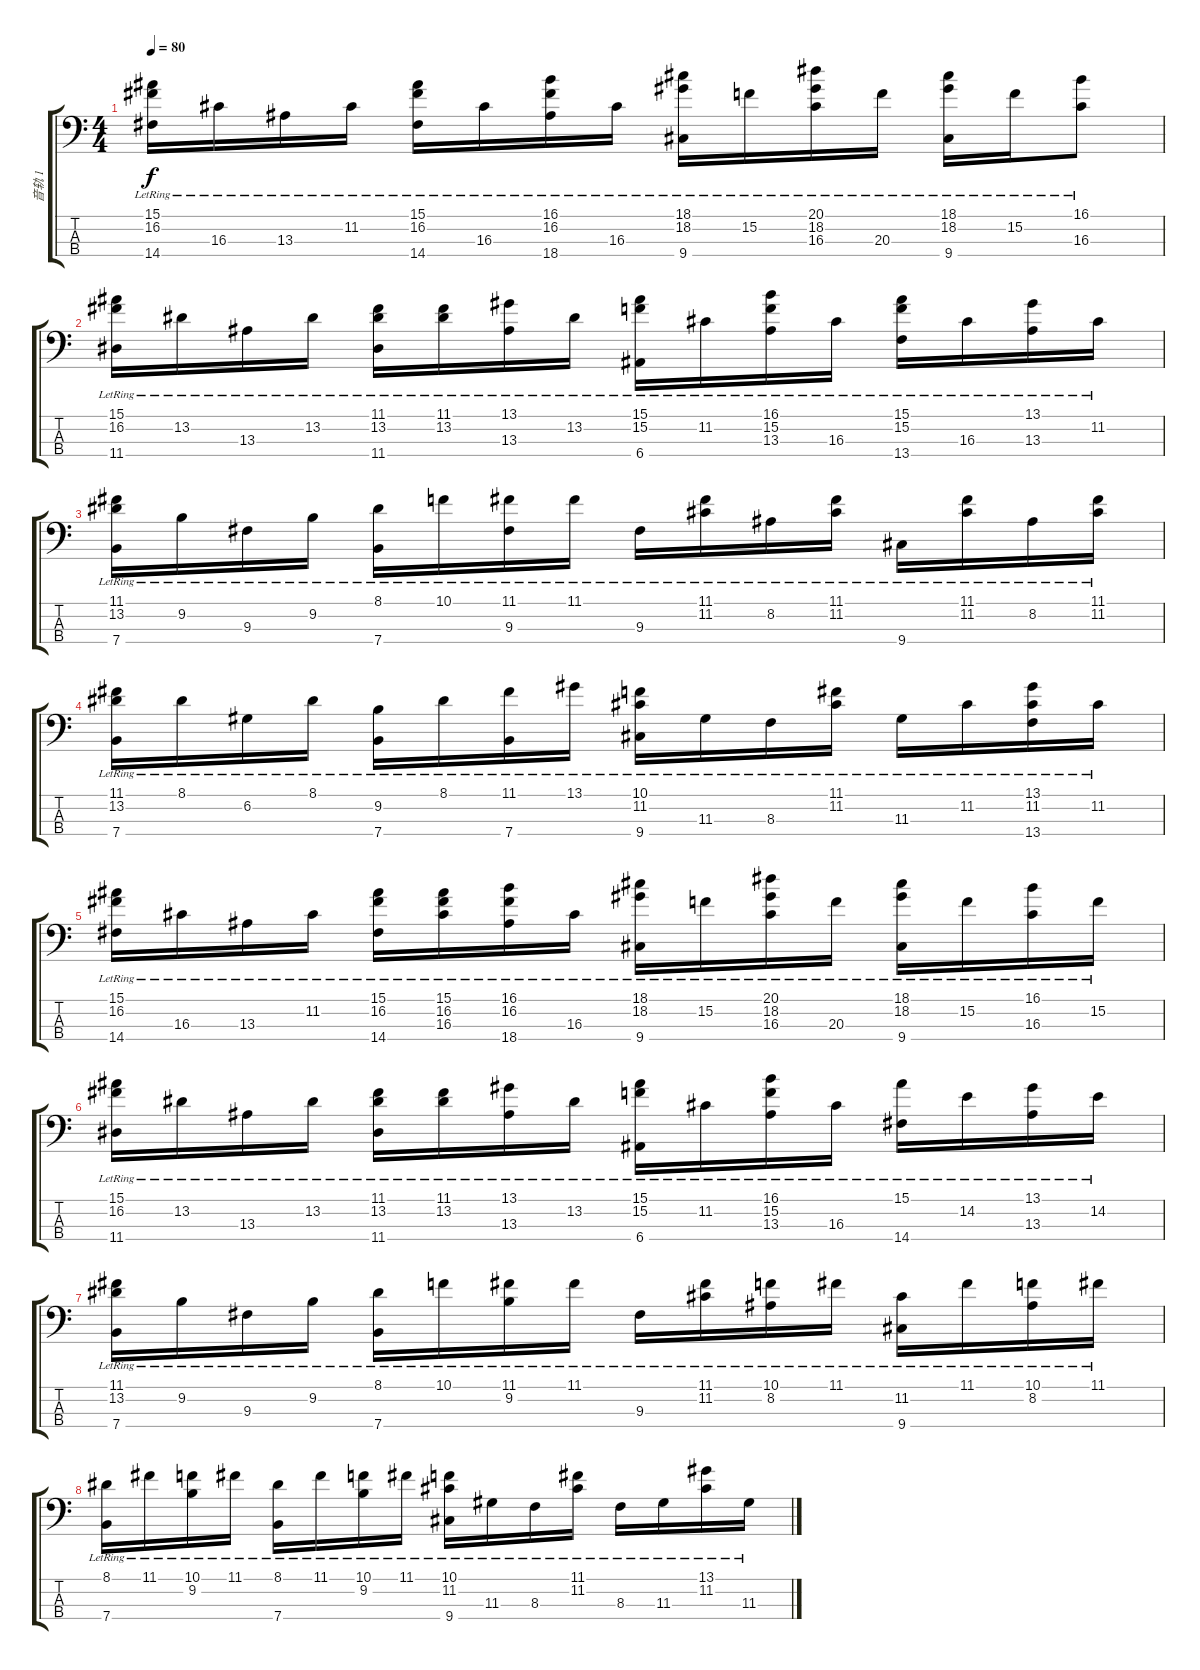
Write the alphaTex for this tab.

\track ("音轨 1" "音轨 1") {instrument electricbassfinger}
\staff {score tabs}
\tuning (G2 D2 A1 E1) {hide}
\ts (4 4)
\tempo 80
\clef f4
\ks c
(15.1{lr} 16.2{lr} 14.4{lr}).16{dy f} 16.3{lr}.16 13.3{lr}.16 11.2{lr}.16 (15.1{lr} 16.2{lr} 14.4{lr}).16 16.3{lr}.16 (16.1{lr} 16.2{lr} 18.4{lr}).16 16.3{lr}.16 (18.1{lr} 18.2{lr} 9.4{lr}).16 15.2{lr}.16 (20.1{lr} 18.2{lr} 16.3{lr}).16 20.3{lr}.16 (18.1{lr} 18.2{lr} 9.4{lr}).16 15.2{lr}.16 (16.1{lr} 16.3{lr}).8 |
(15.1{lr} 16.2{lr} 11.4{lr}).16 13.2{lr}.16 13.3{lr}.16 13.2{lr}.16 (11.1{lr} 13.2{lr} 11.4{lr}).16 (11.1{lr} 13.2{lr}).16 (13.1{lr} 13.3{lr}).16 13.2{lr}.16 (15.1{lr} 15.2{lr} 6.4{lr}).16 11.2{lr}.16 (16.1{lr} 15.2{lr} 13.3{lr}).16 16.3{lr}.16 (15.1{lr} 15.2{lr} 13.4{lr}).16 16.3{lr}.16 (13.1{lr} 13.3{lr}).16 11.2{lr}.16 |
(11.1{lr} 13.2{lr} 7.4{lr}).16 9.2{lr}.16 9.3{lr}.16 9.2{lr}.16 (8.1{lr} 7.4{lr}).16 10.1{lr}.16 (11.1{lr} 9.3{lr}).16 11.1{lr}.16 9.3{lr}.16 (11.1{lr} 11.2{lr}).16 8.2{lr}.16 (11.1{lr} 11.2{lr}).16 9.4{lr}.16 (11.1{lr} 11.2{lr}).16 8.2{lr}.16 (11.1{lr} 11.2{lr}).16 |
(11.1{lr} 13.2{lr} 7.4{lr}).16 8.1{lr}.16 6.2{lr}.16 8.1{lr}.16 (9.2{lr} 7.4{lr}).16 8.1{lr}.16 (11.1{lr} 7.4{lr}).16 13.1{lr}.16 (10.1{lr} 11.2{lr} 9.4{lr}).16 11.3{lr}.16 8.3{lr}.16 (11.1{lr} 11.2{lr}).16 11.3{lr}.16 11.2{lr}.16 (13.1{lr} 11.2{lr} 13.4{lr}).16 11.2{lr}.16 |
(15.1{lr} 16.2{lr} 14.4{lr}).16 16.3{lr}.16 13.3{lr}.16 11.2{lr}.16 (15.1{lr} 16.2{lr} 14.4{lr}).16 (15.1{lr} 16.2{lr} 16.3{lr}).16 (16.1{lr} 16.2{lr} 18.4{lr}).16 16.3{lr}.16 (18.1{lr} 18.2{lr} 9.4{lr}).16 15.2{lr}.16 (20.1{lr} 18.2{lr} 16.3{lr}).16 20.3{lr}.16 (18.1{lr} 18.2{lr} 9.4{lr}).16 15.2{lr}.16 (16.1{lr} 16.3{lr}).16 15.2{lr}.16 |
(15.1{lr} 16.2{lr} 11.4{lr}).16 13.2{lr}.16 13.3{lr}.16 13.2{lr}.16 (11.1{lr} 13.2{lr} 11.4{lr}).16 (11.1{lr} 13.2{lr}).16 (13.1{lr} 13.3{lr}).16 13.2{lr}.16 (15.1{lr} 15.2{lr} 6.4{lr}).16 11.2{lr}.16 (16.1{lr} 15.2{lr} 13.3{lr}).16 16.3{lr}.16 (15.1{lr} 14.4{lr}).16 14.2{lr}.16 (13.1{lr} 13.3{lr}).16 14.2{lr}.16 |
(11.1{lr} 13.2{lr} 7.4{lr}).16 9.2{lr}.16 9.3{lr}.16 9.2{lr}.16 (8.1{lr} 7.4{lr}).16 10.1{lr}.16 (11.1{lr} 9.2{lr}).16 11.1{lr}.16 9.3{lr}.16 (11.1{lr} 11.2{lr}).16 (10.1{lr} 8.2{lr}).16 11.1{lr}.16 (11.2{lr} 9.4{lr}).16 11.1{lr}.16 (10.1{lr} 8.2{lr}).16 11.1{lr}.16 |
(8.1{lr} 7.4{lr}).16 11.1{lr}.16 (10.1{lr} 9.2{lr}).16 11.1{lr}.16 (8.1{lr} 7.4{lr}).16 11.1{lr}.16 (10.1{lr} 9.2{lr}).16 11.1{lr}.16 (10.1{lr} 11.2{lr} 9.4{lr}).16 11.3{lr}.16 8.3{lr}.16 (11.1{lr} 11.2{lr}).16 8.3{lr}.16 11.3{lr}.16 (13.1{lr} 11.2{lr}).16 11.3{lr}.16
